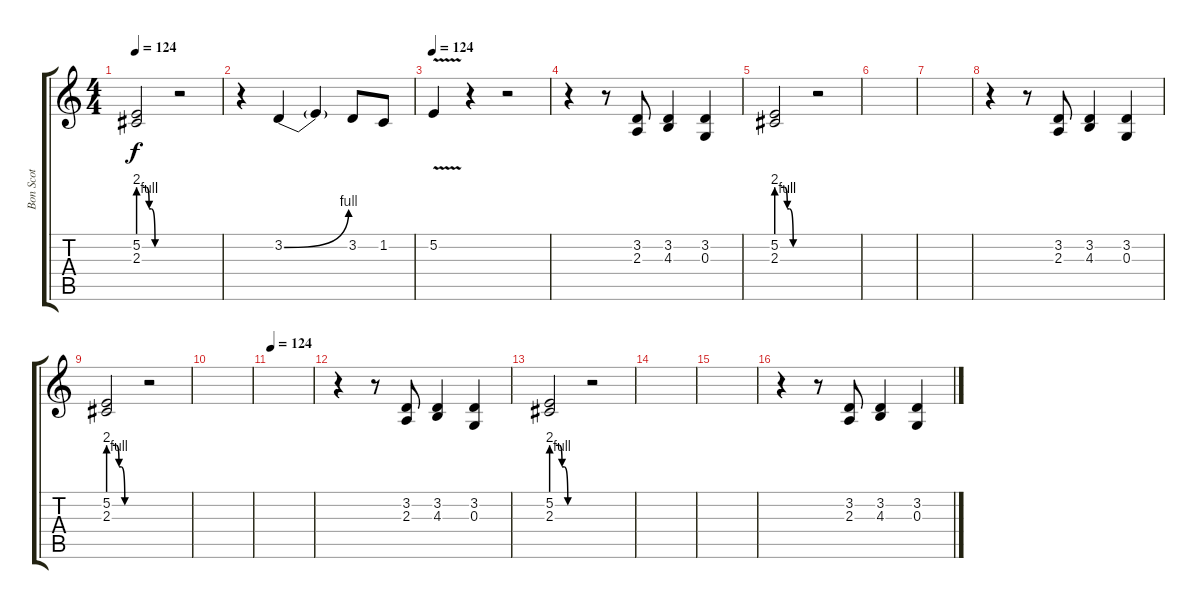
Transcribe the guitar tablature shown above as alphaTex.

\track ("Bon Scot         (vocals)" "Bon Scot  ") {instrument lead2sawtooth}
\staff {score tabs}
\tuning (E4 B3 G3 D3 A2 E2) {hide}
\ts (4 4)
\tempo 124
\clef g2
\ks c
(5.2 2.3{be (custom 0 8 15 8 20 4 24 4 31 0 35 0 45 0 60 0)}).2{dy f} r.2 |
r.4 3.2{be (bend 0 0 60 4)}.4 3.2{t}.4 3.2.8 1.2.8 |
\tempo 124
5.2{v}.4 r.4 r.2 |
r.4 r.8 (3.2 2.3).8 (3.2 4.3).4 (3.2 0.3).4 |
(5.2 2.3{be (custom 0 8 15 8 20 4 24 4 31 0 35 0 45 0 60 0)}).2 r.2 |
|
|
r.4 r.8 (3.2 2.3).8 (3.2 4.3).4 (3.2 0.3).4 |
(5.2 2.3{be (custom 0 8 15 8 20 4 24 4 31 0 35 0 45 0 60 0)}).2 r.2 |
|
\tempo 124
|
r.4 r.8 (3.2 2.3).8 (3.2 4.3).4 (3.2 0.3).4 |
(5.2 2.3{be (custom 0 8 15 8 20 4 24 4 31 0 35 0 45 0 60 0)}).2 r.2 |
|
|
r.4 r.8 (3.2 2.3).8 (3.2 4.3).4 (3.2 0.3).4
